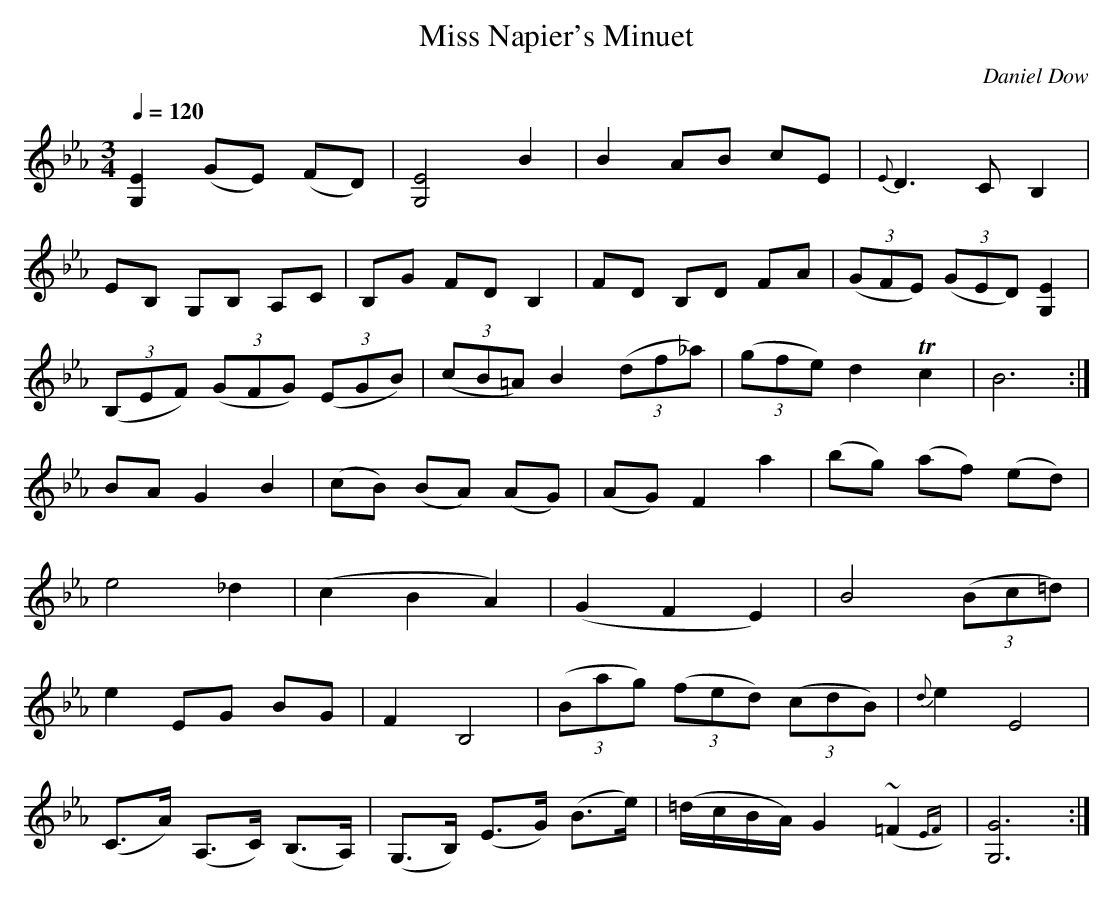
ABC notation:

X:1
T:Miss Napier's Minuet
C:Daniel Dow
M:3/4
L:1/8
Q:1/4=120
K:Eb
  [E2G,2]   (GE)    (FD)    |  [E4G,4]        B2    |\
   B2        AB      cE     |{E}D3       C    B,2   |
   EB,       G,B,    A,C    |   B,G     FD    B,2   |\
   FD        B,D     FA     |(3(GFE) (3(GED) [E2G,2]|
(3(B,EF)  (3(GFG) (3(EGB)   |(3(cB=A)   B2 (3(df_a) |\
(3(gfe)      d2     Tc2     |   B6                 :|
   BA        G2      B2     |  (cB)    (BA)  (AG)   |\
  (AG)       F2      a2     |  (bg)    (af)  (ed)   |
   e4               _d2     |  (c2      B2    A2)   |\
  (G2        F2      E2)    |   B4         (3(Bc=d) |
   e2        EG      BG     |   F2      B,4         |\
(3(Bag)   (3(fed) (3(cdB)   |{d}e2      E4          |
  (C>A)     (A,>C)  (B,>A,) |  (G,>B,) (E>G) (B>e)  |\
 (=d/c/B/A/) G2   (~=F2{EF})|  [G6G,6]             :|
